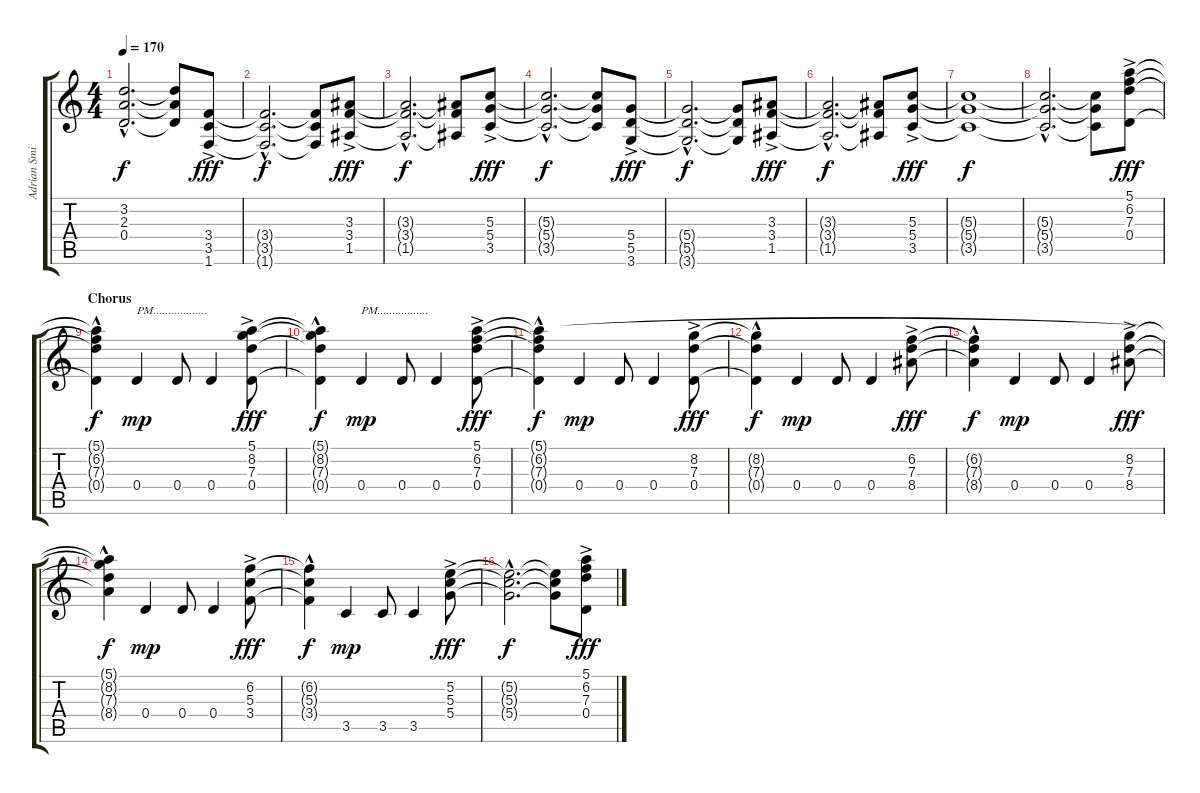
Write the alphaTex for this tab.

\track ("Adrian Smith/Dave Murray" "Adrian Smi") {instrument distortionguitar}
\staff {score tabs}
\tuning (E4 B3 G3 D3 A2 E2) {hide}
\ts (4 4)
\tempo 170
\clef g2
\ks c
(3.2{hac t} 2.3{hac t} 0.4{hac t}).2{d dy f} (3.2{t} 2.3{t} 0.4{t}).8 (3.4{ac} 3.5{ac} 1.6{ac}).8{dy fff} |
(3.4{hac t} 3.5{hac t} 1.6{hac t}).2{d dy f} (3.4{t} 3.5{t} 1.6{t}).8 (3.3{ac} 3.4{ac} 1.5{ac}).8{dy fff} |
(3.3{hac t} 3.4{hac t} 1.5{hac t}).2{d dy f} (3.3{t} 3.4{t} 1.5{t}).8 (5.3{ac} 5.4{ac} 3.5{ac}).8{dy fff} |
(5.3{hac t} 5.4{hac t} 3.5{hac t}).2{d dy f} (5.3{t} 5.4{t} 3.5{t}).8 (5.4{ac} 5.5{ac} 3.6{ac}).8{dy fff} |
(5.4{hac t} 5.5{hac t} 3.6{hac t}).2{d dy f} (5.4{t} 5.5{t} 3.6{t}).8 (3.3{ac} 3.4{ac} 1.5{ac}).8{dy fff} |
(3.3{hac t} 3.4{hac t} 1.5{hac t}).2{d dy f} (3.3{t} 3.4{t} 1.5{t}).8 (5.3{ac} 5.4{ac} 3.5{ac}).8{dy fff} |
(5.3{t} 5.4{t} 3.5{t}).1{dy f} |
(5.3{hac t} 5.4{hac t} 3.5{hac t}).2{d} (5.3{t} 5.4{t} 3.5{t}).8 (5.1{ac} 6.2{ac} 7.3{ac} 0.4{ac}).8{dy fff} |
\section ("" "Chorus")
(5.1{hac t} 6.2{hac t} 7.3{hac t} 0.4{t}).4{dy f} 0.4.4{txt "PM.................." dy mp} 0.4.8 0.4.4 (5.1{ac} 8.2{ac} 7.3{ac} 0.4{ac}).8{dy fff} |
(5.1{hac t} 8.2{hac t} 7.3{hac t} 0.4{t}).4{dy f} 0.4.4{txt "PM................." dy mp} 0.4.8 0.4.4 (5.1{ac} 6.2{ac} 7.3{ac} 0.4{ac}).8{dy fff} |
(5.1{hac t} 6.2{hac t} 7.3{hac t} 0.4{t}).4{dy f} 0.4.4{dy mp} 0.4.8 0.4.4 (8.2{ac} 7.3{ac} 0.4{ac}).8{dy fff} |
(8.2{hac t} 7.3{t} 0.4{t}).4{dy f} 0.4.4{dy mp} 0.4.8 0.4.4 (6.2{ac} 7.3{ac} 8.4{ac}).8{dy fff} |
(6.2{hac t} 7.3{t} 8.4{t}).4{dy f} 0.4.4{dy mp} 0.4.8 0.4.4 (8.2{ac} 7.3{ac} 8.4{ac}).8{dy fff} |
(5.1{hac t} 8.2{hac t} 7.3{t} 8.4{t}).4{dy f} 0.4.4{dy mp} 0.4.8 0.4.4 (6.2{ac} 5.3{ac} 3.4{ac}).8{dy fff} |
(6.2{hac t} 5.3{t} 3.4{hac t}).4{dy f} 3.5.4{dy mp} 3.5.8 3.5.4 (5.2{ac} 5.3{ac} 5.4{ac}).8{dy fff} |
(5.2{hac t} 5.3{hac t} 5.4{hac t}).2{d dy f} (5.2{t} 5.3{t} 5.4{t}).8 (5.1{ac} 6.2{ac} 7.3{ac} 0.4{ac}).8{dy fff}
